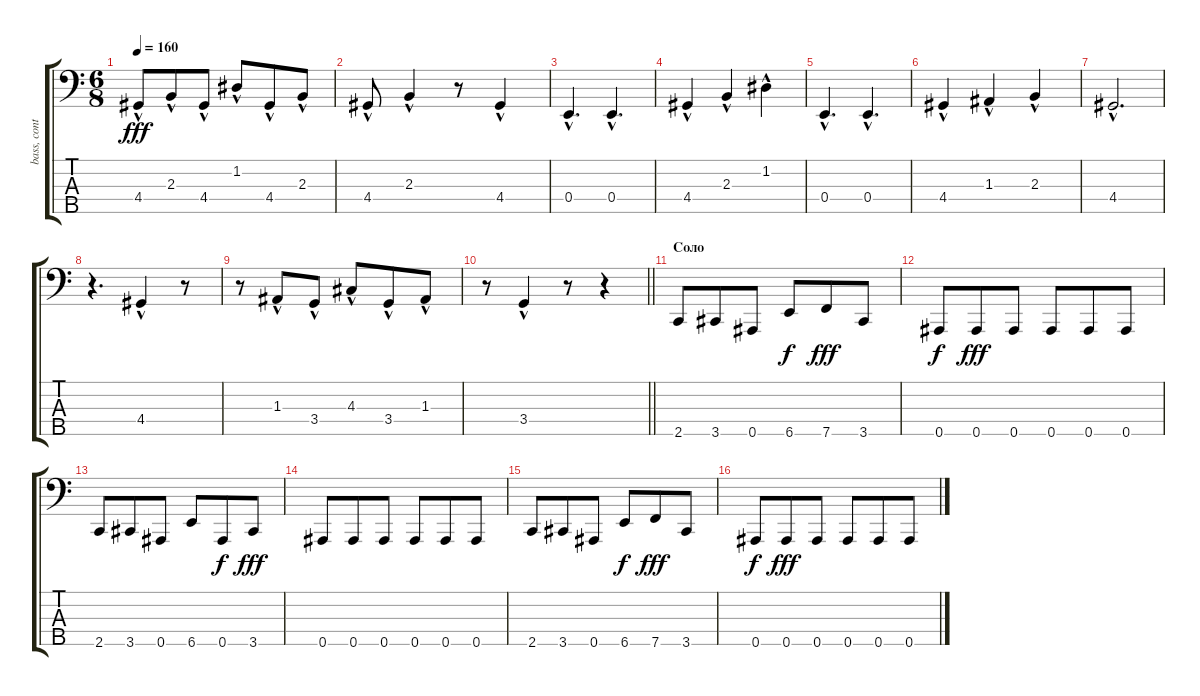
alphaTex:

\track ("bass, contrabass" "bass, cont") {instrument electricbasspick}
\staff {score tabs}
\tuning (G2 D2 A1 E1 Bb0) {hide}
\ts (6 8)
\tempo 160
\clef f4
\ks c
4.4{hac}.8{dy fff} 2.3{hac}.8 4.4{hac}.8 1.2{hac}.8 4.4{hac}.8 2.3{hac}.8 |
4.4{hac}.8 2.3{hac}.4 r.8 4.4{hac}.4 |
0.4{hac}.4{d} 0.4{hac}.4{d} |
4.4{hac}.4 2.3{hac}.4 1.2{hac}.4 |
0.4{hac}.4{d} 0.4{hac}.4{d} |
4.4{hac}.4 1.3{hac}.4 2.3{hac}.4 |
4.4{hac}.2{d} |
r.4{d} 4.4{hac}.4 r.8 |
r.8 1.3{hac}.8 3.4{hac}.8 4.3{hac}.8 3.4{hac}.8 1.3{hac}.8 |
\barLineRight lightlight
r.8 3.4{hac}.4 r.8 r.4 |
\section ("" "Соло")
2.5.8 3.5.8 0.5.8 6.5.8{dy f} 7.5.8{dy fff} 3.5.8 |
0.5.8{dy f} 0.5.8{dy fff} 0.5.8 0.5.8 0.5.8 0.5.8 |
2.5.8 3.5.8 0.5.8 6.5.8 0.5.8{dy f} 3.5.8{dy fff} |
0.5.8 0.5.8 0.5.8 0.5.8 0.5.8 0.5.8 |
2.5.8 3.5.8 0.5.8 6.5.8{dy f} 7.5.8{dy fff} 3.5.8 |
0.5.8{dy f} 0.5.8{dy fff} 0.5.8 0.5.8 0.5.8 0.5.8
